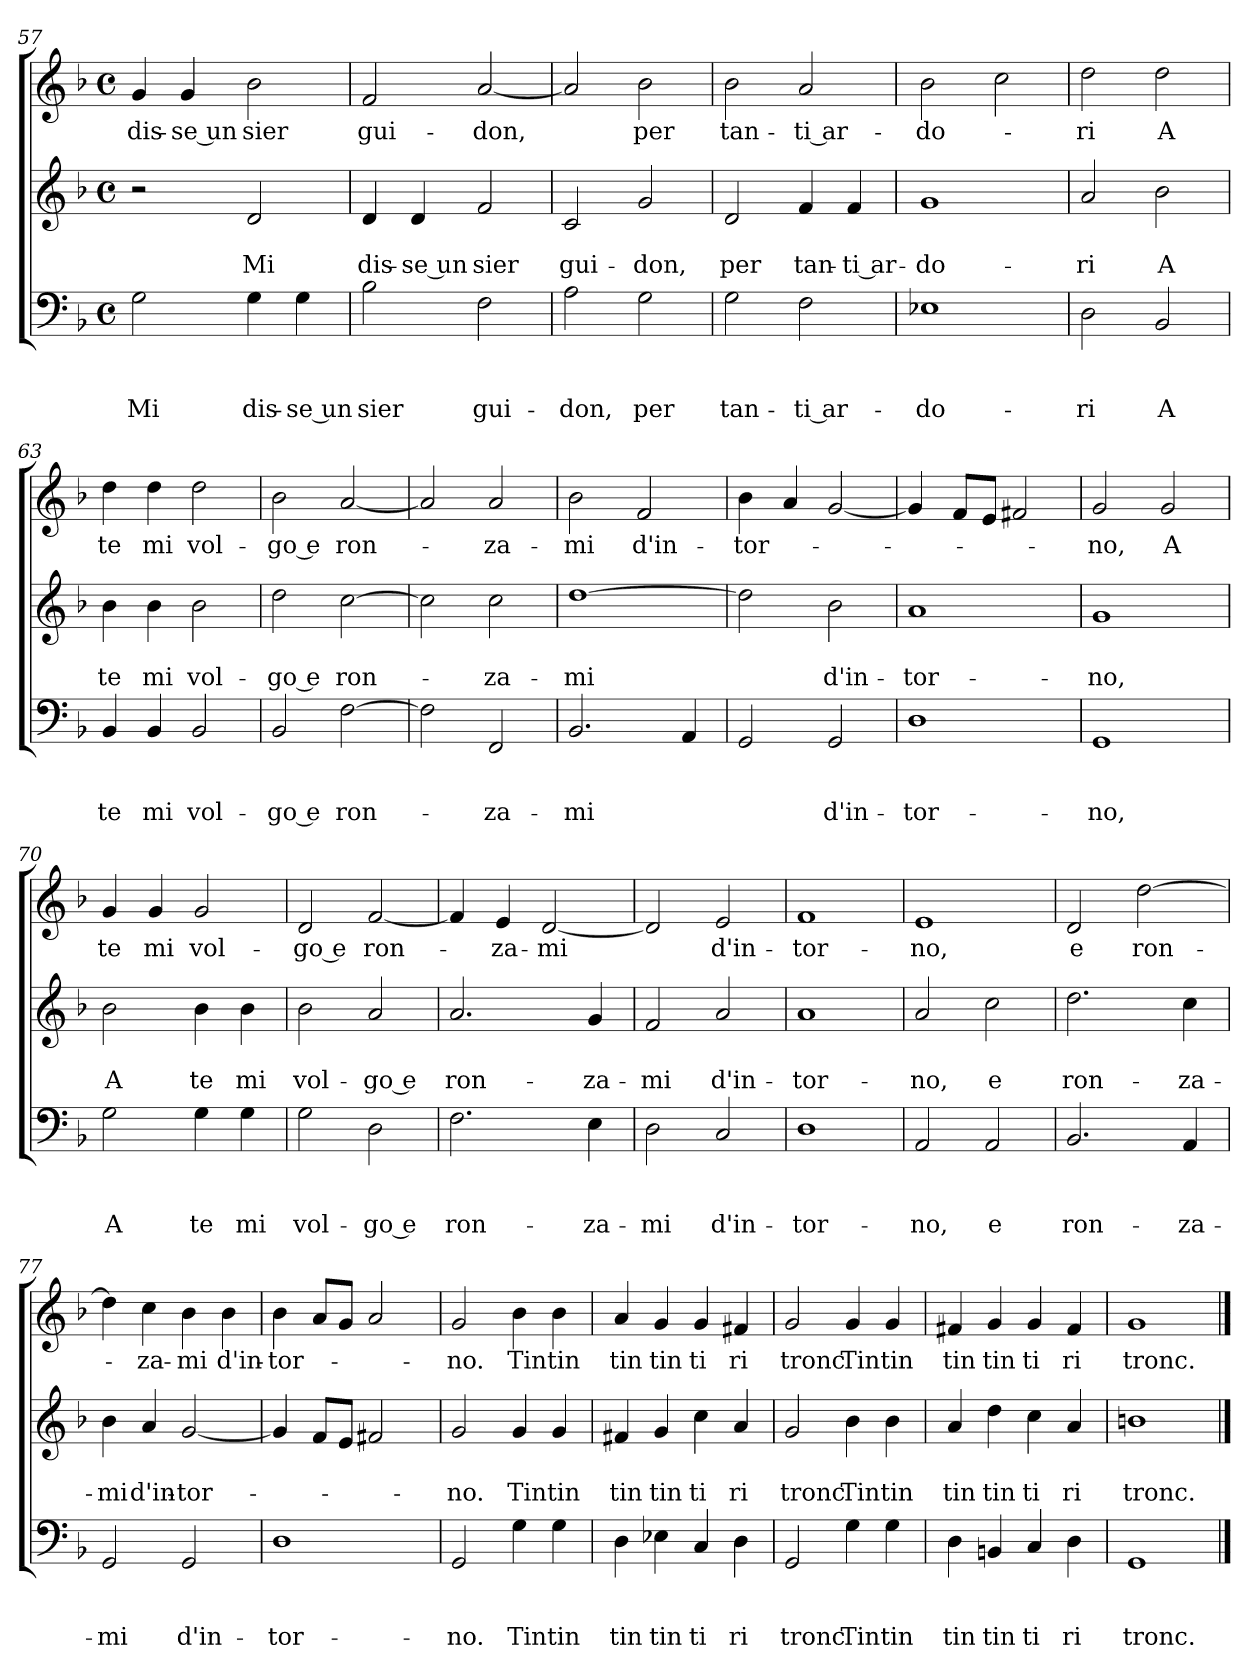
**kern	**text	**text	**text	**kern	**text	**text	**kern	**text
*part3	*part3	*part3	*part3	*part2	*part2	*part2	*part1	*part1
*staff3	*staff3	*staff3	*staff3	*staff2	*staff2	*staff2	*staff1	*staff1
*clefF4	*	*	*	*clefG2	*	*	*clefG2	*
*k[b-]	*	*	*	*k[b-]	*	*	*k[b-]	*
*F:	*	*	*	*F:	*	*	*F:	*
*M4/4	*	*	*	*M4/4	*	*	*M4/4	*
*met(c)	*	*	*	*met(c)	*	*	*met(c)	*
=57	=57	=57	=57	=57	=57	=57	=57	=57
!	!	!	!LO:LY:b	!	!	!	!	!LO:LY:b
2G\	.	.	Mi	2r	.	.	4g/	dis-
!	!	!	!	!	!	!	!	!LO:LY:b
.	.	.	.	.	.	.	4g/	-se un
!	!	!	!LO:LY:b	!	!	!LO:LY:b	!	!LO:LY:b
4G\	.	.	dis-	2d/	.	Mi	2b-\	sier
!	!	!	!LO:LY:b	!	!	!	!	!
4G\	.	.	-se un	.	.	.	.	.
!!LO:LB:g=z
=58	=58	=58	=58	=58	=58	=58	=58	=58
!	!	!	!LO:LY:b	!	!	!LO:LY:b	!	!LO:LY:b
2B-\	.	.	sier	4d/	.	dis-	2f/	gui-
!	!	!	!	!	!	!LO:LY:b	!	!
.	.	.	.	4d/	.	-se un	.	.
!	!	!	!LO:LY:b	!	!	!LO:LY:b	!	!LO:LY:b
2F\	.	.	gui-	2f/	.	sier	[2a/	-don,
=59	=59	=59	=59	=59	=59	=59	=59	=59
!	!	!	!LO:LY:b	!	!	!LO:LY:b	!	!
2A\	.	.	-don,	2c/	.	gui-	2a/]	.
!	!	!	!LO:LY:b	!	!	!LO:LY:b	!	!LO:LY:b
2G\	.	.	per	2g/	.	-don,	2b-\	per
=60	=60	=60	=60	=60	=60	=60	=60	=60
!	!	!	!LO:LY:b	!	!	!LO:LY:b	!	!LO:LY:b
2G\	.	.	tan-	2d/	.	per	2b-\	tan-
!	!	!	!LO:LY:b	!	!	!LO:LY:b	!	!LO:LY:b
2F\	.	.	-ti ar-	4f/	.	tan-	2a/	-ti ar-
!	!	!	!	!	!	!LO:LY:b	!	!
.	.	.	.	4f/	.	-ti ar-	.	.
=61	=61	=61	=61	=61	=61	=61	=61	=61
!	!	!	!LO:LY:b	!	!	!LO:LY:b	!	!LO:LY:b
1E-X	.	.	-do-	1g	.	-do-	2b-\	-do-
.	.	.	.	.	.	.	2cc\	.
=62	=62	=62	=62	=62	=62	=62	=62	=62
!	!	!	!LO:LY:b	!	!	!LO:LY:b	!	!LO:LY:b
2D\	.	.	-ri	2a/	.	-ri	2dd\	-ri
!	!	!	!LO:LY:b	!	!	!LO:LY:b	!	!LO:LY:b
2BB-/	.	.	A	2b-\	.	A	2dd\	A
=63	=63	=63	=63	=63	=63	=63	=63	=63
!	!	!	!LO:LY:b	!	!	!LO:LY:b	!	!LO:LY:b
4BB-/	.	.	te	4b-\	.	te	4dd\	te
!	!	!	!LO:LY:b	!	!	!LO:LY:b	!	!LO:LY:b
4BB-/	.	.	mi	4b-\	.	mi	4dd\	mi
!	!	!	!LO:LY:b	!	!	!LO:LY:b	!	!LO:LY:b
2BB-/	.	.	vol-	2b-\	.	vol-	2dd\	vol-
!!LO:PB:g=z
=64	=64	=64	=64	=64	=64	=64	=64	=64
!	!	!	!LO:LY:b	!	!	!LO:LY:b	!	!LO:LY:b
2BB-/	.	.	-go e	2dd\	.	-go e	2b-\	-go e
!	!	!	!LO:LY:b	!	!	!LO:LY:b	!	!LO:LY:b
[2F\	.	.	ron-	[2cc\	.	ron-	[2a/	ron-
=65	=65	=65	=65	=65	=65	=65	=65	=65
2F\]	.	.	.	2cc\]	.	.	2a/]	.
!	!	!	!LO:LY:b	!	!	!LO:LY:b	!	!LO:LY:b
2FF/	.	.	-za-	2cc\	.	-za-	2a/	-za-
=66	=66	=66	=66	=66	=66	=66	=66	=66
!	!	!	!LO:LY:b	!	!	!LO:LY:b	!	!LO:LY:b
2.BB-/	.	.	-mi	[1dd	.	-mi	2b-\	-mi
!	!	!	!	!	!	!	!	!LO:LY:b
.	.	.	.	.	.	.	2f/	d'in-
4AA/	.	.	.	.	.	.	.	.
=67	=67	=67	=67	=67	=67	=67	=67	=67
!	!	!	!	!	!	!	!	!LO:LY:b
2GG/	.	.	.	2dd\]	.	.	4b-\	-tor-
.	.	.	.	.	.	.	4a/	.
!	!	!	!LO:LY:b	!	!	!LO:LY:b	!	!
2GG/	.	.	d'in-	2b-\	.	d'in-	[2g/	.
=68	=68	=68	=68	=68	=68	=68	=68	=68
!	!	!	!LO:LY:b	!	!	!LO:LY:b	!	!
1D	.	.	-tor-	1a	.	-tor-	4g/]	.
.	.	.	.	.	.	.	8f/L	.
.	.	.	.	.	.	.	8e/J	.
.	.	.	.	.	.	.	2f#X/	.
=69	=69	=69	=69	=69	=69	=69	=69	=69
!	!	!	!LO:LY:b	!	!	!LO:LY:b	!	!LO:LY:b
1GG	.	.	-no,	1g	.	-no,	2g/	-no,
!	!	!	!	!	!	!	!	!LO:LY:b
.	.	.	.	.	.	.	2g/	A
!!LO:LB:g=z
=70	=70	=70	=70	=70	=70	=70	=70	=70
!	!	!	!LO:LY:b	!	!	!LO:LY:b	!	!LO:LY:b
2G\	.	.	A	2b-\	.	A	4g/	te
!	!	!	!	!	!	!	!	!LO:LY:b
.	.	.	.	.	.	.	4g/	mi
!	!	!	!LO:LY:b	!	!	!LO:LY:b	!	!LO:LY:b
4G\	.	.	te	4b-\	.	te	2g/	vol-
!	!	!	!LO:LY:b	!	!	!LO:LY:b	!	!
4G\	.	.	mi	4b-\	.	mi	.	.
=71	=71	=71	=71	=71	=71	=71	=71	=71
!	!	!	!LO:LY:b	!	!	!LO:LY:b	!	!LO:LY:b
2G\	.	.	vol-	2b-\	.	vol-	2d/	-go e
!	!	!	!LO:LY:b	!	!	!LO:LY:b	!	!LO:LY:b
2D\	.	.	-go e	2a/	.	-go e	[2f/	ron-
=72	=72	=72	=72	=72	=72	=72	=72	=72
!	!	!	!LO:LY:b	!	!	!LO:LY:b	!	!
2.F\	.	.	ron-	2.a/	.	ron-	4f/]	.
!	!	!	!	!	!	!	!	!LO:LY:b
.	.	.	.	.	.	.	4e/	-za-
!	!	!	!	!	!	!	!	!LO:LY:b
.	.	.	.	.	.	.	[2d/	-mi
!	!	!	!LO:LY:b	!	!	!LO:LY:b	!	!
4E\	.	.	-za-	4g/	.	-za-	.	.
=73	=73	=73	=73	=73	=73	=73	=73	=73
!	!	!	!LO:LY:b	!	!	!LO:LY:b	!	!
2D\	.	.	-mi	2f/	.	-mi	2d/]	.
!	!	!	!LO:LY:b	!	!	!LO:LY:b	!	!LO:LY:b
2C/	.	.	d'in-	2a/	.	d'in-	2e/	d'in-
=74	=74	=74	=74	=74	=74	=74	=74	=74
!	!	!	!LO:LY:b	!	!	!LO:LY:b	!	!LO:LY:b
1D	.	.	-tor-	1a	.	-tor-	1f	-tor-
=75	=75	=75	=75	=75	=75	=75	=75	=75
!	!	!	!LO:LY:b	!	!	!LO:LY:b	!	!LO:LY:b
2AA/	.	.	-no,	2a/	.	-no,	1e	-no,
!	!	!	!LO:LY:b	!	!	!LO:LY:b	!	!
2AA/	.	.	e	2cc\	.	e	.	.
!!LO:LB:g=z
=76	=76	=76	=76	=76	=76	=76	=76	=76
!	!	!	!LO:LY:b	!	!	!LO:LY:b	!	!LO:LY:b
2.BB-/	.	.	ron-	2.dd\	.	ron-	2d/	e
!	!	!	!	!	!	!	!	!LO:LY:b
.	.	.	.	.	.	.	[2dd\	ron-
!	!	!	!LO:LY:b	!	!	!LO:LY:b	!	!
4AA/	.	.	-za-	4cc\	.	-za-	.	.
=77	=77	=77	=77	=77	=77	=77	=77	=77
!	!	!	!LO:LY:b	!	!	!LO:LY:b	!	!
2GG/	.	.	-mi	4b-\	.	-mi	4dd\]	.
!	!	!	!	!	!	!LO:LY:b	!	!LO:LY:b
.	.	.	.	4a/	.	d'in-	4cc\	-za-
!	!	!	!LO:LY:b	!	!	!LO:LY:b	!	!LO:LY:b
2GG/	.	.	d'in-	[2g/	.	-tor-	4b-\	-mi
!	!	!	!	!	!	!	!	!LO:LY:b
.	.	.	.	.	.	.	4b-\	d'in-
=78	=78	=78	=78	=78	=78	=78	=78	=78
!	!	!	!LO:LY:b	!	!	!	!	!LO:LY:b
1D	.	.	-tor-	4g/]	.	.	4b-\	-tor-
.	.	.	.	8f/L	.	.	8a/L	.
.	.	.	.	8e/J	.	.	8g/J	.
.	.	.	.	2f#X/	.	.	2a/	.
=79	=79	=79	=79	=79	=79	=79	=79	=79
!	!	!	!LO:LY:b	!	!	!LO:LY:b	!	!LO:LY:b
2GG/	.	.	-no.	2g/	.	-no.	2g/	-no.
!	!	!	!LO:LY:b	!	!	!LO:LY:b	!	!LO:LY:b
4G\	.	.	Tin	4g/	.	Tin	4b-\	Tin
!	!	!	!LO:LY:b	!	!	!LO:LY:b	!	!LO:LY:b
4G\	.	.	tin	4g/	.	tin	4b-\	tin
!!LO:LB:g=z
=80	=80	=80	=80	=80	=80	=80	=80	=80
!	!	!	!LO:LY:b	!	!	!LO:LY:b	!	!LO:LY:b
4D\	.	.	tin	4f#X/	.	tin	4a/	tin
!	!	!	!LO:LY:b	!	!	!LO:LY:b	!	!LO:LY:b
4E-X\	.	.	tin	4g/	.	tin	4g/	tin
!	!	!	!LO:LY:b	!	!	!LO:LY:b	!	!LO:LY:b
4C/	.	.	ti	4cc\	.	ti	4g/	ti
!	!	!	!LO:LY:b	!	!	!LO:LY:b	!	!LO:LY:b
4D\	.	.	ri	4a/	.	ri	4f#X/	ri
=81	=81	=81	=81	=81	=81	=81	=81	=81
!	!	!	!LO:LY:b	!	!	!LO:LY:b	!	!LO:LY:b
2GG/	.	.	tronc	2g/	.	tronc	2g/	tronc
!	!	!	!LO:LY:b	!	!	!LO:LY:b	!	!LO:LY:b
4G\	.	.	Tin	4b-\	.	Tin	4g/	Tin
!	!	!	!LO:LY:b	!	!	!LO:LY:b	!	!LO:LY:b
4G\	.	.	tin	4b-\	.	tin	4g/	tin
=82	=82	=82	=82	=82	=82	=82	=82	=82
!	!	!	!LO:LY:b	!	!	!LO:LY:b	!	!LO:LY:b
4D\	.	.	tin	4a/	.	tin	4f#X/	tin
!	!	!	!LO:LY:b	!	!	!LO:LY:b	!	!LO:LY:b
4BBn/	.	.	tin	4dd\	.	tin	4g/	tin
!	!	!	!LO:LY:b	!	!	!LO:LY:b	!	!LO:LY:b
4C/	.	.	ti	4cc\	.	ti	4g/	ti
!	!	!	!LO:LY:b	!	!	!LO:LY:b	!	!LO:LY:b
4D\	.	.	ri	4a/	.	ri	4f#/	ri
=83	=83	=83	=83	=83	=83	=83	=83	=83
!	!	!	!LO:LY:b	!	!	!LO:LY:b	!	!LO:LY:b
1GG	.	.	tronc.	1bn	.	tronc.	1g	tronc.
==	==	==	==	==	==	==	==	==
*-	*-	*-	*-	*-	*-	*-	*-	*-
